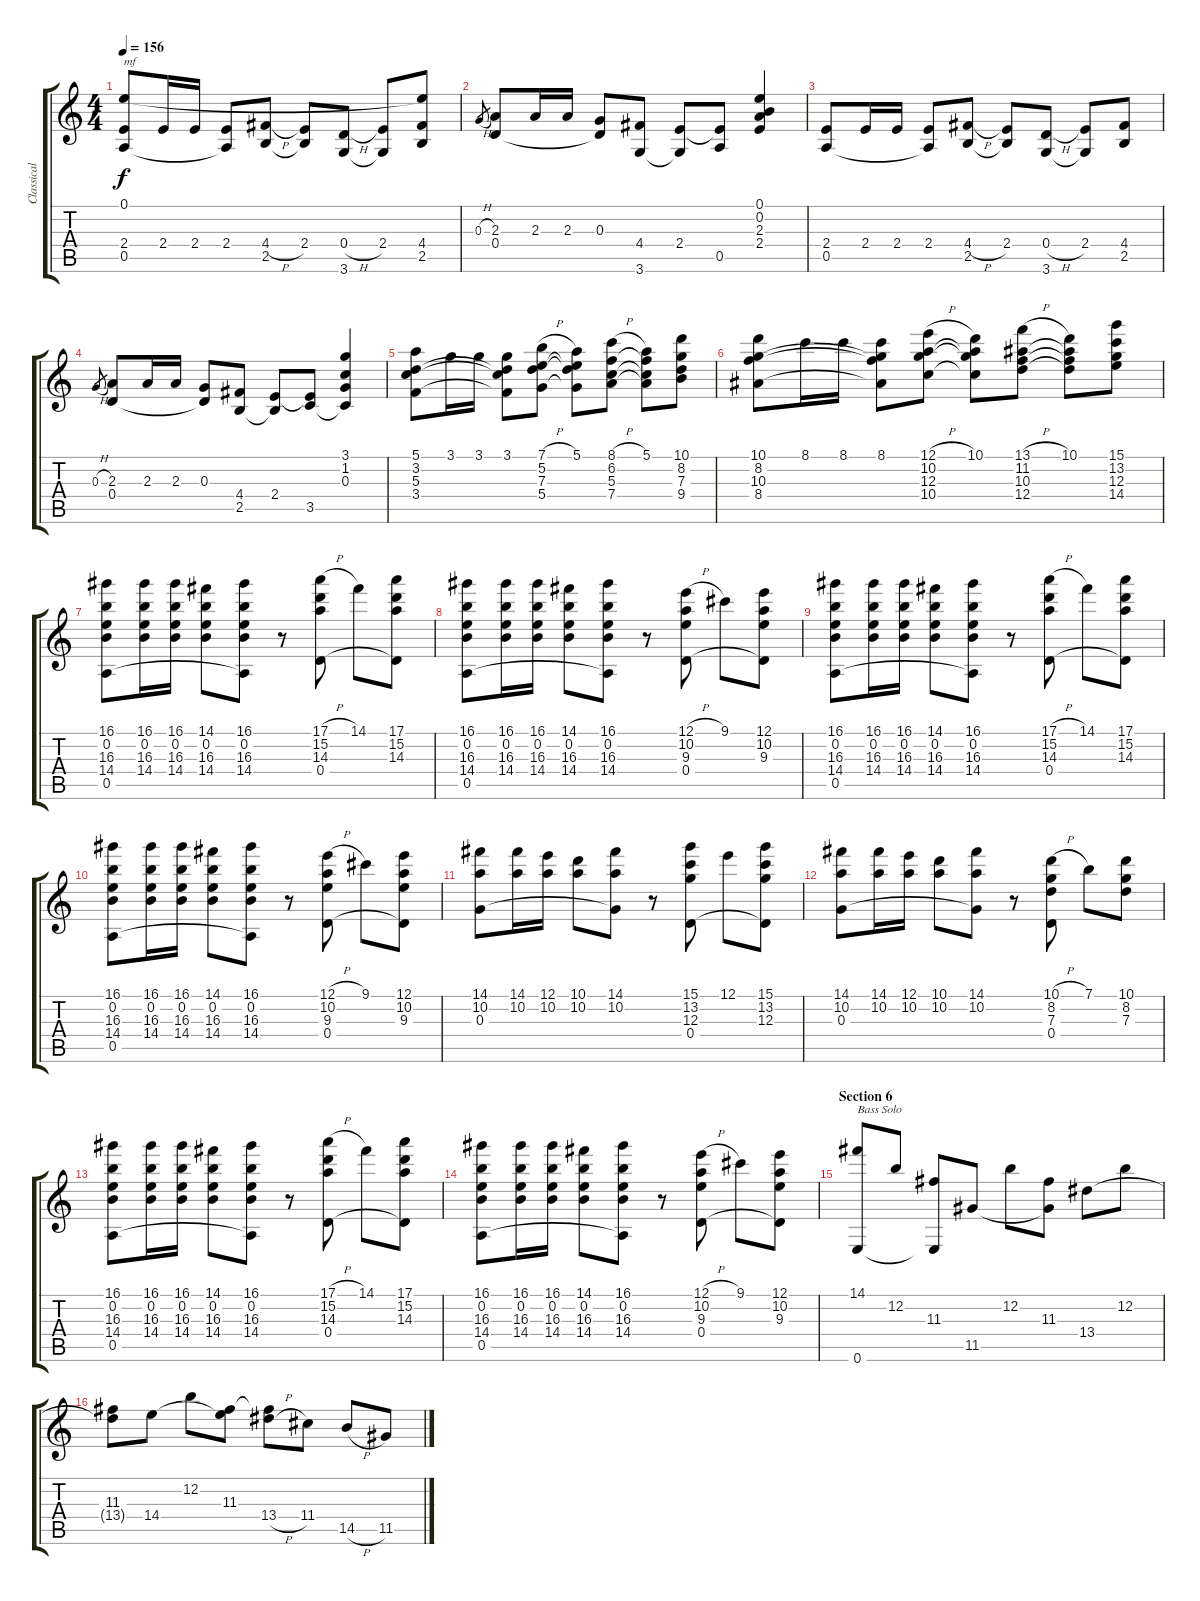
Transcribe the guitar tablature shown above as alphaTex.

\track ("Classical Guitar" "Classical ") {instrument acousticguitarnylon}
\staff {score tabs}
\tuning (E4 B3 G3 D3 A2 E2) {hide}
\ts (4 4)
\tempo 156
\clef g2
\ks c
(0.1 2.4 0.5).8{txt "mf" dy f} 2.4.16 2.4.16 (2.4 0.5{t}).8 (4.4{h} 2.5).8 (2.4 2.5{t}).8 (0.4{h} 3.6).8 (2.4 3.6{t}).8 (0.1{t} 4.4 2.5).8 |
0.3{h}.8{gr} (2.3 0.4).8 2.3.16 2.3.16 (0.3 0.4{t}).8 (4.4 3.6).8 (2.4 3.6{t}).8 (2.4{t} 0.5).8 (0.1 0.2 2.3 2.4).4 |
(2.4 0.5).8 2.4.16 2.4.16 (2.4 0.5{t}).8 (4.4{h} 2.5).8 (2.4 2.5{t}).8 (0.4{h} 3.6).8 (2.4 3.6{t}).8 (4.4 2.5).8 |
0.3{h}.8{gr} (2.3 0.4).8 2.3.16 2.3.16 (0.3 0.4{t}).8 (4.4 2.5).8 (2.4 2.5{t}).8 (2.4{t} 3.5).8 (3.1 1.2 0.3 3.5{t}).4 |
(5.1 3.2 5.3 3.4).8 3.1.16 3.1.16 (3.1 3.2{t} 5.3{t} 3.4{t}).8 (7.1{h} 5.2 7.3 5.4).8 (5.1 5.2{t} 7.3{t} 5.4{t}).8 (8.1{h} 6.2 5.3 7.4).8 (5.1 6.2{t} 5.3{t} 7.4{t}).8 (10.1 8.2 7.3 9.4).8 |
(10.1 8.2 10.3 8.4).8 8.1.16 8.1.16 (8.1 8.2{t} 10.3{t} 8.4{t}).8 (12.1{h} 10.2 12.3 10.4).8 (10.1 10.2{t} 12.3{t} 10.4{t}).8 (13.1{h} 11.2 10.3 12.4).8 (10.1 11.2{t} 10.3{t} 12.4{t}).8 (15.1 13.2 12.3 14.4).8 |
(16.1 0.2 16.3 14.4 0.5).8 (16.1 0.2 16.3 14.4).16 (16.1 0.2 16.3 14.4).16 (14.1 0.2 16.3 14.4).8 (16.1 0.2 16.3 14.4 0.5{t}).8 r.8 (17.1{h} 15.2 14.3 0.4).8 14.1.8 (17.1 15.2 14.3 0.4{t}).8 |
(16.1 0.2 16.3 14.4 0.5).8 (16.1 0.2 16.3 14.4).16 (16.1 0.2 16.3 14.4).16 (14.1 0.2 16.3 14.4).8 (16.1 0.2 16.3 14.4 0.5{t}).8 r.8 (12.1{h} 10.2 9.3 0.4).8 9.1.8 (12.1 10.2 9.3 0.4{t}).8 |
(16.1 0.2 16.3 14.4 0.5).8 (16.1 0.2 16.3 14.4).16 (16.1 0.2 16.3 14.4).16 (14.1 0.2 16.3 14.4).8 (16.1 0.2 16.3 14.4 0.5{t}).8 r.8 (17.1{h} 15.2 14.3 0.4).8 14.1.8 (17.1 15.2 14.3 0.4{t}).8 |
(16.1 0.2 16.3 14.4 0.5).8 (16.1 0.2 16.3 14.4).16 (16.1 0.2 16.3 14.4).16 (14.1 0.2 16.3 14.4).8 (16.1 0.2 16.3 14.4 0.5{t}).8 r.8 (12.1{h} 10.2 9.3 0.4).8 9.1.8 (12.1 10.2 9.3 0.4{t}).8 |
(14.1 10.2 0.3).8 (14.1 10.2).16 (12.1 10.2).16 (10.1 10.2).8 (14.1 10.2 0.3{t}).8 r.8 (15.1 13.2 12.3 0.4).8 12.1.8 (15.1 13.2 12.3 0.4{t}).8 |
(14.1 10.2 0.3).8 (14.1 10.2).16 (12.1 10.2).16 (10.1 10.2).8 (14.1 10.2 0.3{t}).8 r.8 (10.1{h} 8.2 7.3 0.4).8 7.1.8 (10.1 8.2 7.3).8 |
(16.1 0.2 16.3 14.4 0.5).8 (16.1 0.2 16.3 14.4).16 (16.1 0.2 16.3 14.4).16 (14.1 0.2 16.3 14.4).8 (16.1 0.2 16.3 14.4 0.5{t}).8 r.8 (17.1{h} 15.2 14.3 0.4).8 14.1.8 (17.1 15.2 14.3 0.4{t}).8 |
(16.1 0.2 16.3 14.4 0.5).8 (16.1 0.2 16.3 14.4).16 (16.1 0.2 16.3 14.4).16 (14.1 0.2 16.3 14.4).8 (16.1 0.2 16.3 14.4 0.5{t}).8 r.8 (12.1{h} 10.2 9.3 0.4).8 9.1.8 (12.1 10.2 9.3 0.4{t}).8 |
\section ("" "Section 6")
(14.1 0.6).8{txt "Bass Solo"} 12.2.8 (11.3 0.6{t}).8 11.5.8 12.2.8 (11.3 11.5{t}).8 13.4.8 12.2.8 |
(11.3 13.4{t}).8 14.4.8 12.2.8 (11.3 14.4{t}).8 (11.3{t} 13.4{h}).8 11.4.8 14.5{h}.8 11.5.8
